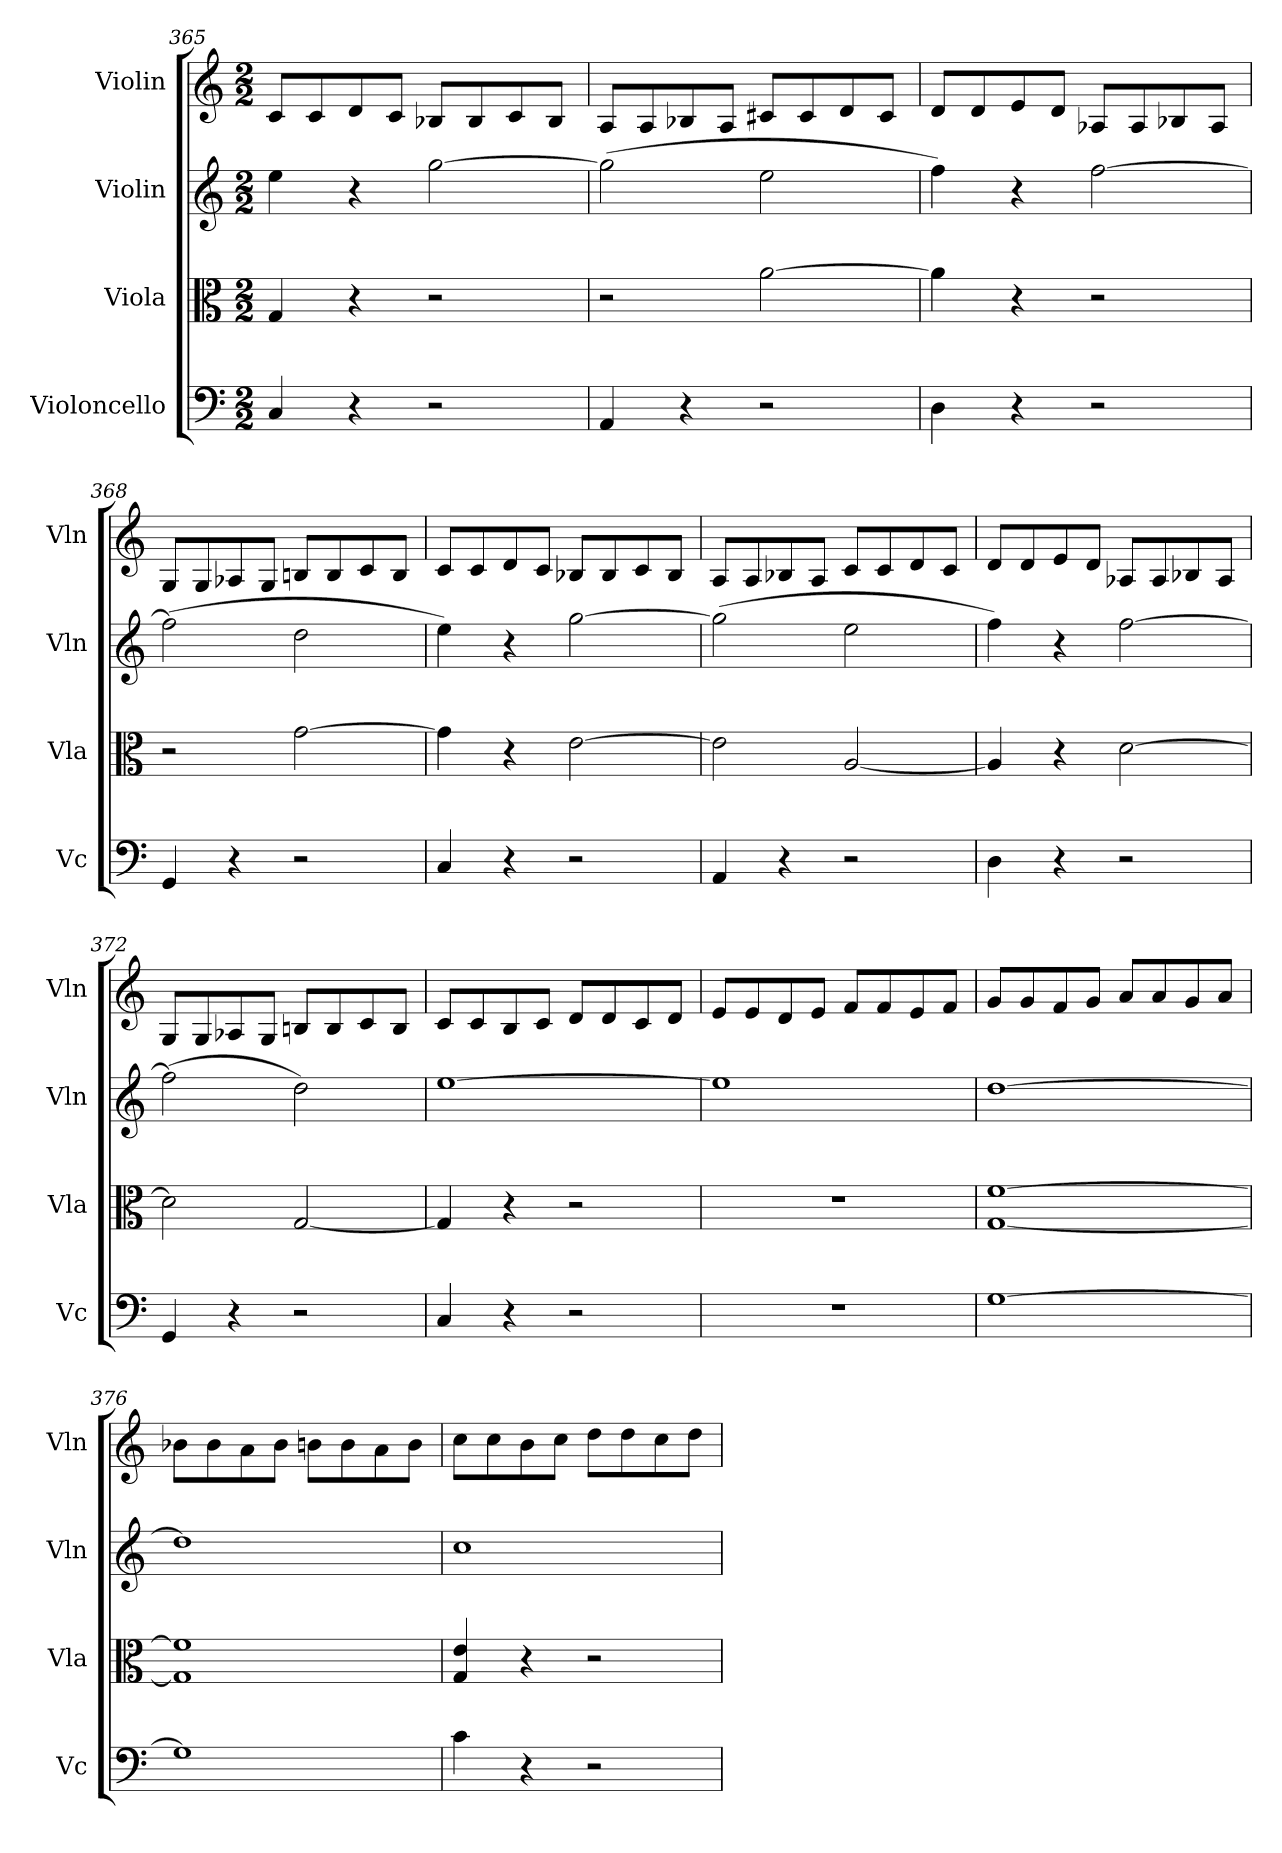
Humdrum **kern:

**kern	**kern	**kern	**kern
*part4	*part3	*part2	*part1
*staff4	*staff3	*staff2	*staff1
*I"Violoncello	*I"Viola	*I"Violin	*I"Violin
*I'Vc	*I'Vla	*I'Vln	*I'Vln
*clefF4	*clefC3	*clefG2	*clefG2
*k[]	*k[]	*k[]	*k[]
*C:	*C:	*C:	*C:
*M2/2	*M2/2	*M2/2	*M2/2
=365	=365	=365	=365
4C/	4G/	4ee\	8c/L
.	.	.	8c/
4r	4r	4r	8d/
.	.	.	8c/J
2r	2r	[2gg\	8B-X/L
.	.	.	8B-/
.	.	.	8c/
.	.	.	8B-/J
=366	=366	=366	=366
4AA/	2r	(2gg\]	8A/L
.	.	.	8A/
4r	.	.	8B-X/
.	.	.	8A/J
2r	[2a\	2ee\	8c#X/L
.	.	.	8c#/
.	.	.	8d/
.	.	.	8c#/J
=367	=367	=367	=367
4D\	4a\]	4ff\)	8d/L
.	.	.	8d/
4r	4r	4r	8e/
.	.	.	8d/J
2r	2r	[2ff\	8A-X/L
.	.	.	8A-/
.	.	.	8B-X/
.	.	.	8A-/J
=368	=368	=368	=368
4GG/	2r	(2ff\]	8G/L
.	.	.	8G/
4r	.	.	8A-X/
.	.	.	8G/J
2r	[2g\	2dd\	8Bn/L
.	.	.	8B/
.	.	.	8c/
.	.	.	8B/J
=369	=369	=369	=369
4C/	4g\]	4ee\)	8c/L
.	.	.	8c/
4r	4r	4r	8d/
.	.	.	8c/J
2r	[2e\	[2gg\	8B-X/L
.	.	.	8B-/
.	.	.	8c/
.	.	.	8B-/J
=370	=370	=370	=370
4AA/	2e\]	(2gg\]	8A/L
.	.	.	8A/
4r	.	.	8B-X/
.	.	.	8A/J
2r	[2A/	2ee\	8c/L
.	.	.	8c/
.	.	.	8d/
.	.	.	8c/J
=371	=371	=371	=371
4D\	4A/]	4ff\)	8d/L
.	.	.	8d/
4r	4r	4r	8e/
.	.	.	8d/J
2r	[2d\	[2ff\	8A-X/L
.	.	.	8A-/
.	.	.	8B-X/
.	.	.	8A-/J
=372	=372	=372	=372
4GG/	2d\]	(2ff\]	8G/L
.	.	.	8G/
4r	.	.	8A-X/
.	.	.	8G/J
2r	[2G/	2dd\)	8Bn/L
.	.	.	8B/
.	.	.	8c/
.	.	.	8B/J
=373	=373	=373	=373
4C/	4G/]	[1ee	8c/L
.	.	.	8c/
4r	4r	.	8B/
.	.	.	8c/J
2r	2r	.	8d/L
.	.	.	8d/
.	.	.	8c/
.	.	.	8d/J
=374	=374	=374	=374
1r	1r	1ee]	8e/L
.	.	.	8e/
.	.	.	8d/
.	.	.	8e/J
.	.	.	8f/L
.	.	.	8f/
.	.	.	8e/
.	.	.	8f/J
=375	=375	=375	=375
[1G	[1G [1f	[1dd	8g/L
.	.	.	8g/
.	.	.	8f/
.	.	.	8g/J
.	.	.	8a/L
.	.	.	8a/
.	.	.	8g/
.	.	.	8a/J
=376	=376	=376	=376
1G]	1G] 1f]	1dd]	8b-X\L
.	.	.	8b-\
.	.	.	8a\
.	.	.	8b-\J
.	.	.	8bn\L
.	.	.	8b\
.	.	.	8a\
.	.	.	8b\J
=377	=377	=377	=377
4c\	4G/ 4e/	1cc	8cc\L
.	.	.	8cc\
4r	4r	.	8b\
.	.	.	8cc\J
2r	2r	.	8dd\L
.	.	.	8dd\
.	.	.	8cc\
.	.	.	8dd\J
=	=	=	=
*-	*-	*-	*-
